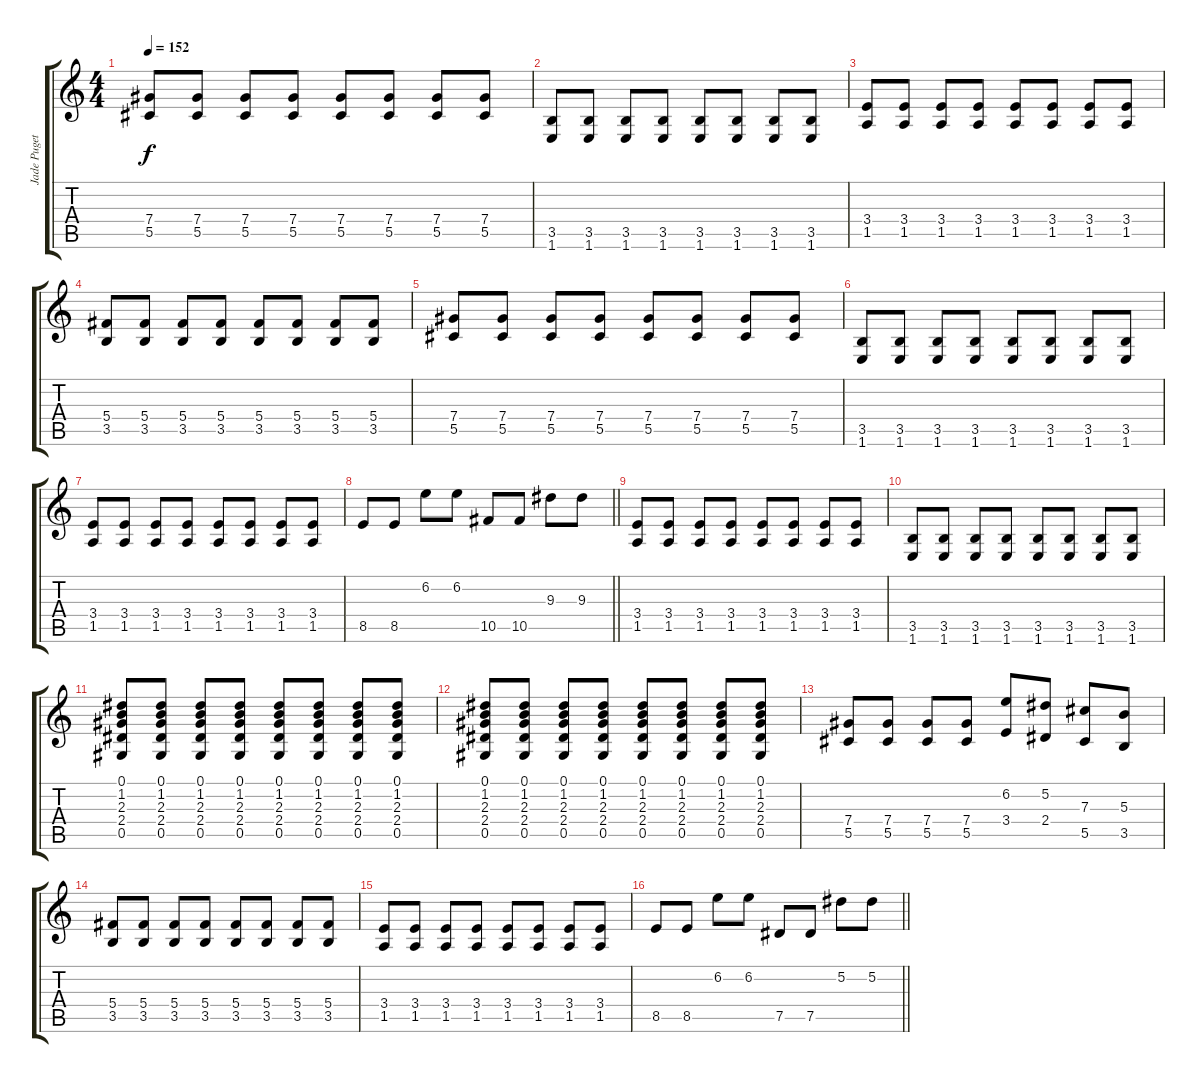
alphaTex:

\track ("Jade Puget" "Jade Puget") {instrument overdrivenguitar}
\staff {score tabs}
\tuning (Eb4 Bb3 Gb3 Db3 Ab2 Eb2) {hide}
\ts (4 4)
\tempo 152
\clef g2
\ks c
(7.4 5.5).8{dy f} (7.4 5.5).8 (7.4 5.5).8 (7.4 5.5).8 (7.4 5.5).8 (7.4 5.5).8 (7.4 5.5).8 (7.4 5.5).8 |
(3.5 1.6).8 (3.5 1.6).8 (3.5 1.6).8 (3.5 1.6).8 (3.5 1.6).8 (3.5 1.6).8 (3.5 1.6).8 (3.5 1.6).8 |
(3.4 1.5).8 (3.4 1.5).8 (3.4 1.5).8 (3.4 1.5).8 (3.4 1.5).8 (3.4 1.5).8 (3.4 1.5).8 (3.4 1.5).8 |
(5.4 3.5).8 (5.4 3.5).8 (5.4 3.5).8 (5.4 3.5).8 (5.4 3.5).8 (5.4 3.5).8 (5.4 3.5).8 (5.4 3.5).8 |
(7.4 5.5).8 (7.4 5.5).8 (7.4 5.5).8 (7.4 5.5).8 (7.4 5.5).8 (7.4 5.5).8 (7.4 5.5).8 (7.4 5.5).8 |
(3.5 1.6).8 (3.5 1.6).8 (3.5 1.6).8 (3.5 1.6).8 (3.5 1.6).8 (3.5 1.6).8 (3.5 1.6).8 (3.5 1.6).8 |
(3.4 1.5).8 (3.4 1.5).8 (3.4 1.5).8 (3.4 1.5).8 (3.4 1.5).8 (3.4 1.5).8 (3.4 1.5).8 (3.4 1.5).8 |
\barLineRight lightlight
8.5.8 8.5.8 6.2.8 6.2.8 10.5.8 10.5.8 9.3.8 9.3.8 |
(3.4 1.5).8 (3.4 1.5).8 (3.4 1.5).8 (3.4 1.5).8 (3.4 1.5).8 (3.4 1.5).8 (3.4 1.5).8 (3.4 1.5).8 |
(3.5 1.6).8 (3.5 1.6).8 (3.5 1.6).8 (3.5 1.6).8 (3.5 1.6).8 (3.5 1.6).8 (3.5 1.6).8 (3.5 1.6).8 |
(0.1 1.2 2.3 2.4 0.5).8 (0.1 1.2 2.3 2.4 0.5).8 (0.1 1.2 2.3 2.4 0.5).8 (0.1 1.2 2.3 2.4 0.5).8 (0.1 1.2 2.3 2.4 0.5).8 (0.1 1.2 2.3 2.4 0.5).8 (0.1 1.2 2.3 2.4 0.5).8 (0.1 1.2 2.3 2.4 0.5).8 |
(0.1 1.2 2.3 2.4 0.5).8 (0.1 1.2 2.3 2.4 0.5).8 (0.1 1.2 2.3 2.4 0.5).8 (0.1 1.2 2.3 2.4 0.5).8 (0.1 1.2 2.3 2.4 0.5).8 (0.1 1.2 2.3 2.4 0.5).8 (0.1 1.2 2.3 2.4 0.5).8 (0.1 1.2 2.3 2.4 0.5).8 |
(7.4 5.5).8 (7.4 5.5).8 (7.4 5.5).8 (7.4 5.5).8 (6.2 3.4).8 (5.2 2.4).8 (7.3 5.5).8 (5.3 3.5).8 |
(5.4 3.5).8 (5.4 3.5).8 (5.4 3.5).8 (5.4 3.5).8 (5.4 3.5).8 (5.4 3.5).8 (5.4 3.5).8 (5.4 3.5).8 |
(3.4 1.5).8 (3.4 1.5).8 (3.4 1.5).8 (3.4 1.5).8 (3.4 1.5).8 (3.4 1.5).8 (3.4 1.5).8 (3.4 1.5).8 |
\barLineRight lightlight
8.5.8 8.5.8 6.2.8 6.2.8 7.5.8 7.5.8 5.2.8 5.2.8
